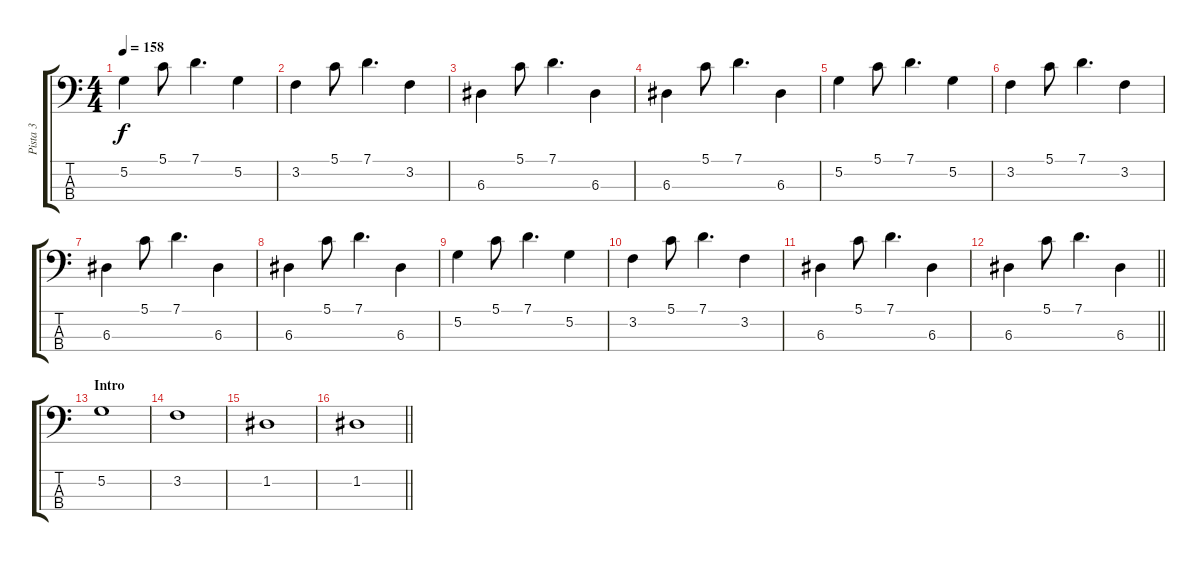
\track ("Pista 3" "Pista 3") {instrument electricbassfinger}
\staff {score tabs}
\tuning (G2 D2 A1 E1) {hide}
\ts (4 4)
\tempo 158
\clef f4
\ks c
5.2.4{dy f} 5.1.8 7.1.4{d} 5.2.4 |
3.2.4 5.1.8 7.1.4{d} 3.2.4 |
6.3.4 5.1.8 7.1.4{d} 6.3.4 |
6.3.4 5.1.8 7.1.4{d} 6.3.4 |
5.2.4 5.1.8 7.1.4{d} 5.2.4 |
3.2.4 5.1.8 7.1.4{d} 3.2.4 |
6.3.4 5.1.8 7.1.4{d} 6.3.4 |
6.3.4 5.1.8 7.1.4{d} 6.3.4 |
5.2.4 5.1.8 7.1.4{d} 5.2.4 |
3.2.4 5.1.8 7.1.4{d} 3.2.4 |
6.3.4 5.1.8 7.1.4{d} 6.3.4 |
\barLineRight lightlight
6.3.4 5.1.8 7.1.4{d} 6.3.4 |
\section ("" "Intro")
5.2.1 |
3.2.1 |
1.2.1 |
\barLineRight lightlight
1.2.1
